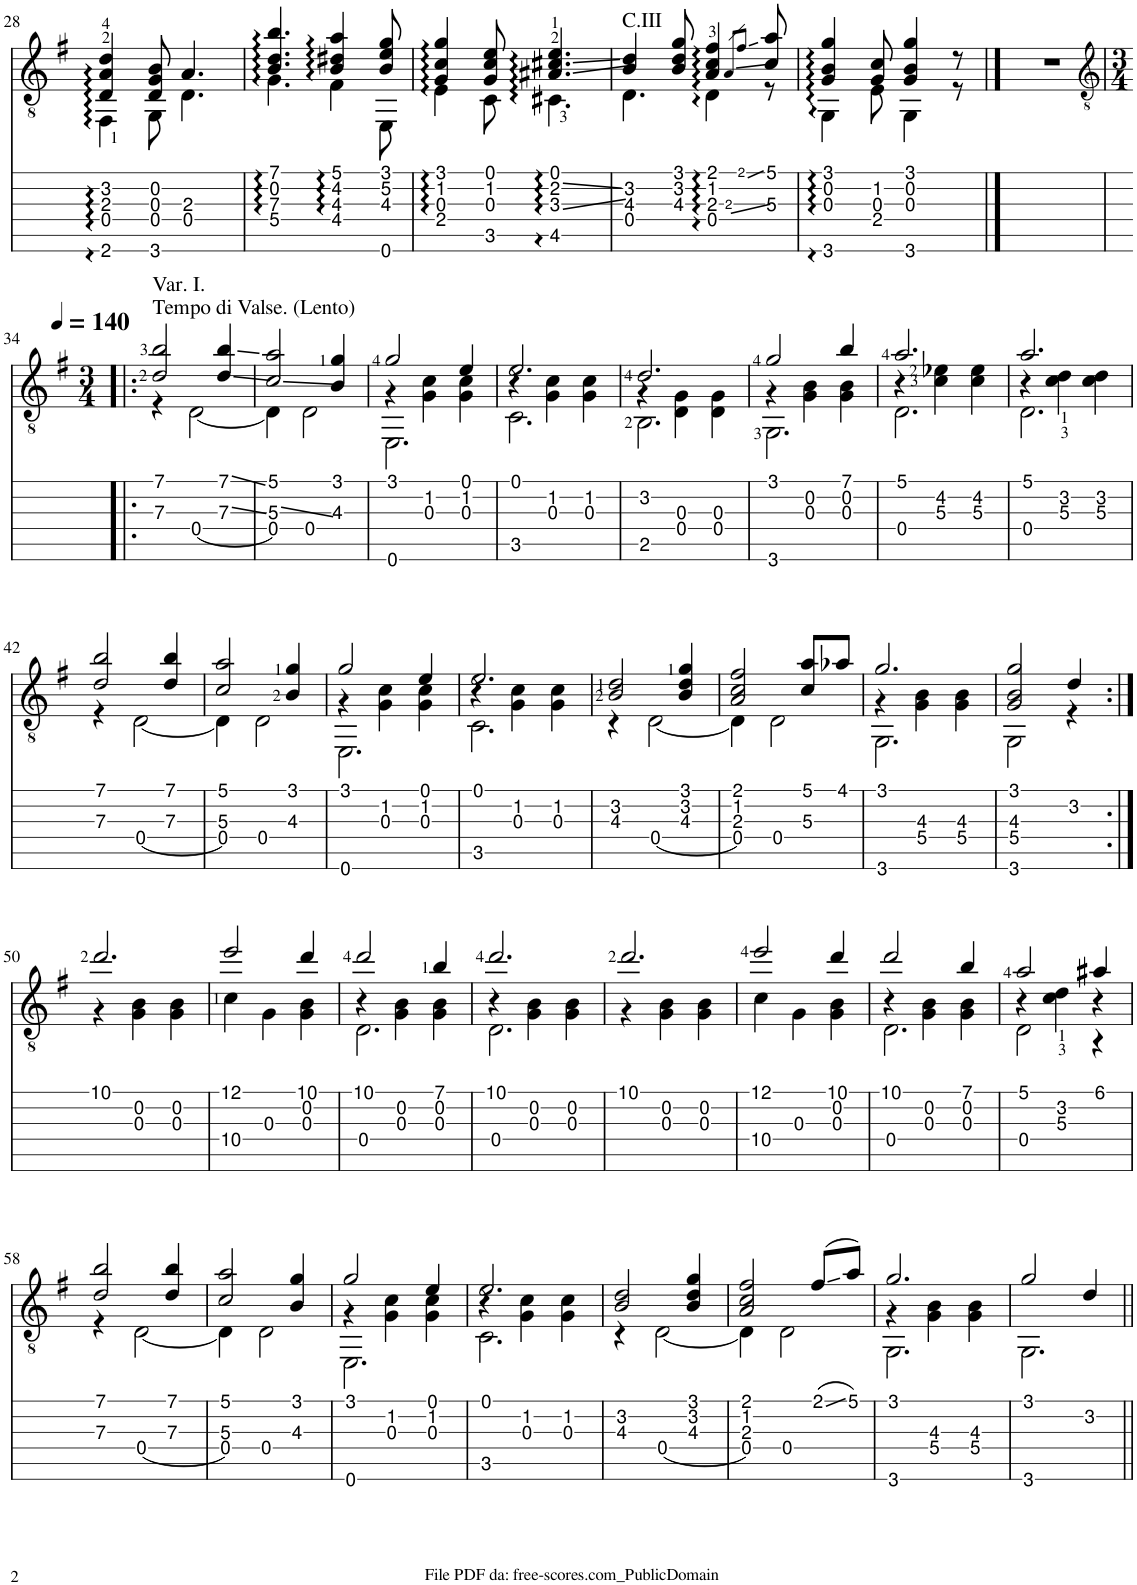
**kern	**kern
*part1	*part1
*staff2	*staff1
*I"Guitar	*
*I'Guit.	*
!!LO:PB:g=z
*	*clefGv2
*k[f#]	*k[f#]
*M6/8	*M6/8
=28	=28
*^	*^
4D 4A 4d	4FF#	4D/ 4A/ 4d/	4FF#\
8D 8G 8B	8GG	8D/ 8G/ 8B/	8GG\
4.A	4.D	4.A/	4.D\
=29	=29	=29	=29
4.d 4.B 4.b	4.G	4.B/ 4.d/ 4.b/	4.G\
4B 4d# 4a	4F#	4B/ 4d#X/ 4a/	4F#\
8B 8e 8g	8EE	8B/ 8e/ 8g/	8EE\
=30	=30	=30	=30
4G 4c 4g	4E	4G/ 4c/ 4g/	4E\
8G 8c 8e	8C	8G/ 8c/ 8e/	8C\
4.A# 4.c# 4.e	4.C#	4.A#X/ 4.c#X/ 4.e/	4.C#X\
=31	=31	=31	=31
!	!	!LO:TX:a:t=C.III	!
4B 4d	4.D	4B/ 4d/	4.D\
8B 8d 8g	.	8B/ 8d/ 8g/	.
4A 4c 4f#	4D	4A/ 4c/ 4f#/	4D\
qA	.	8qA/L	.
qf#	.	8qf#/J	.
8c 8a	8r	8c/ 8a/	8r
=32	=32	=32	=32
4G 4B 4g	4GG	4G/ 4B/ 4g/	4GG\
8G 8c	8E	8G/ 8c/	8E\
4G 4B 4g	4GG	4G/ 4B/ 4g/	4GG\
8r	8r	8r	8r
*v	*v	*	*
*	*v	*v
==33	==33
2.r	2.r
!!LO:LB:g=z
=34!|:	=34!|:
*	*clefGv2
*k[f#]	*k[f#]
*M3/4	*M3/4
*	*MM140
*^	*^
!	!	!LO:TX:a:t=Var. I.	!
!	!	!LO:TX:a:t=Tempo di Valse. (Lento)	!
2d 2b	4r	2d/ 2b/	4r
.	[2D	.	[2D\
4d 4b	.	4d/ 4b/	.
=35	=35	=35	=35
2c 2a	4D]	2c/ 2a/	4D\]
.	2D	.	2D\
4B 4g	.	4B/ 4g/	.
=36	=36	=36	=36
*	*^	*	*^
2g	4r	2.EE	2g/	4r	2.EE\
.	4G 4c	.	.	4G\ 4c\	.
4e	4G 4c	.	4e/	4G\ 4c\	.
=37	=37	=37	=37	=37	=37
2.e	4r	2.C	2.e/	4r	2.C\
.	4G 4c	.	.	4G\ 4c\	.
.	4G 4c	.	.	4G\ 4c\	.
=38	=38	=38	=38	=38	=38
2.d	4r	2.BB	2.d/	4r	2.BB\
.	4D 4G	.	.	4D\ 4G\	.
.	4D 4G	.	.	4D\ 4G\	.
=39	=39	=39	=39	=39	=39
2g	4r	2.GG	2g/	4r	2.GG\
.	4G 4B	.	.	4G\ 4B\	.
4b	4G 4B	.	4b/	4G\ 4B\	.
=40	=40	=40	=40	=40	=40
2.a	4r	2.D	2.a/	4r	2.D\
.	4c 4e-	.	.	4c\ 4e-X\	.
.	4c 4e-	.	.	4c\ 4e-\	.
=41	=41	=41	=41	=41	=41
2.a	4r	2.D	2.a/	4r	2.D\
.	4c 4d	.	.	4c\ 4d\	.
.	4c 4d	.	.	4c\ 4d\	.
*	*v	*v	*	*	*
*	*	*	*v	*v
!!LO:LB:g=z
=42	=42	=42	=42
2d 2b	4r	2d/ 2b/	4r
.	[2D	.	[2D\
4d 4b	.	4d/ 4b/	.
=43	=43	=43	=43
2c 2a	4D]	2c/ 2a/	4D\]
.	2D	.	2D\
4B 4g	.	4B/ 4g/	.
=44	=44	=44	=44
*	*^	*	*^
2g	4r	2.EE	2g/	4r	2.EE\
.	4G 4c	.	.	4G\ 4c\	.
4e	4G 4c	.	4e/	4G\ 4c\	.
=45	=45	=45	=45	=45	=45
2.e	4r	2.C	2.e/	4r	2.C\
.	4G 4c	.	.	4G\ 4c\	.
.	4G 4c	.	.	4G\ 4c\	.
*	*v	*v	*	*	*
*	*	*	*v	*v
=46	=46	=46	=46
2B 2d	4r	2B/ 2d/	4r
.	[2D	.	[2D\
4B 4d 4g	.	4B/ 4d/ 4g/	.
=47	=47	=47	=47
2A 2c 2f#	4D]	2A/ 2c/ 2f#/	4D\]
.	2D	.	2D\
8c\ 8a\L	.	8c/ 8a/L	.
8a-J	.	8a-X/J	.
=48	=48	=48	=48
*	*^	*	*^
2.g	4r	2.GG	2.g/	4r	2.GG\
.	4G 4B	.	.	4G\ 4B\	.
.	4G 4B	.	.	4G\ 4B\	.
*	*v	*v	*	*	*
*	*	*	*v	*v
=49	=49	=49	=49
2G 2B 2g	2GG	2G/ 2B/ 2g/	2GG\
4d	4r	4d/	4r
!!LO:LB:g=z	!!
=50:|!	=50:|!	=50:|!	=50:|!
2.dd	4r	2.dd/	4r
.	4G 4B	.	4G\ 4B\
.	4G 4B	.	4G\ 4B\
=51	=51	=51	=51
2ee	4c	2ee/	4c\
.	4G	.	4G\
4dd	4G 4B	4dd/	4G\ 4B\
=52	=52	=52	=52
*	*^	*	*^
2dd	4r	2.D	2dd/	4r	2.D\
.	4G 4B	.	.	4G\ 4B\	.
4b	4G 4B	.	4b/	4G\ 4B\	.
=53	=53	=53	=53	=53	=53
2.dd	4r	2.D	2.dd/	4r	2.D\
.	4G 4B	.	.	4G\ 4B\	.
.	4G 4B	.	.	4G\ 4B\	.
*	*v	*v	*	*	*
*	*	*	*v	*v
=54	=54	=54	=54
2.dd	4r	2.dd/	4r
.	4G 4B	.	4G\ 4B\
.	4G 4B	.	4G\ 4B\
=55	=55	=55	=55
2ee	4c	2ee/	4c\
.	4G	.	4G\
4dd	4G 4B	4dd/	4G\ 4B\
=56	=56	=56	=56
*	*^	*	*^
2dd	4r	2.D	2dd/	4r	2.D\
.	4G 4B	.	.	4G\ 4B\	.
4b	4G 4B	.	4b/	4G\ 4B\	.
=57	=57	=57	=57	=57	=57
2a	4r	2D	2a/	4r	2D\
.	4c 4d	.	.	4c\ 4d\	.
4a#	4r	4r	4a#X/	4r	4r
*	*v	*v	*	*	*
*	*	*	*v	*v
!!LO:LB:g=z
=58	=58	=58	=58
2d 2b	4r	2d/ 2b/	4r
.	[2D	.	[2D\
4d 4b	.	4d/ 4b/	.
=59	=59	=59	=59
2c 2a	4D]	2c/ 2a/	4D\]
.	2D	.	2D\
4B 4g	.	4B/ 4g/	.
=60	=60	=60	=60
*	*^	*	*^
2g	4r	2.EE	2g/	4r	2.EE\
.	4G 4c	.	.	4G\ 4c\	.
4e	4G 4c	.	4e/	4G\ 4c\	.
=61	=61	=61	=61	=61	=61
2.e	4r	2.C	2.e/	4r	2.C\
.	4G 4c	.	.	4G\ 4c\	.
.	4G 4c	.	.	4G\ 4c\	.
*	*v	*v	*	*	*
*	*	*	*v	*v
=62	=62	=62	=62
2B 2d	4r	2B/ 2d/	4r
.	[2D	.	[2D\
4B 4d 4g	.	4B/ 4d/ 4g/	.
=63	=63	=63	=63
2A 2c 2f#	4D]	2A/ 2c/ 2f#/	4D\]
.	2D	.	2D\
8f#L	.	(8f#/L	.
8aJ	.	8a/J)	.
=64	=64	=64	=64
*	*^	*	*^
2.g	4r	2.GG	2.g/	4r	2.GG\
.	4G 4B	.	.	4G\ 4B\	.
.	4G 4B	.	.	4G\ 4B\	.
*	*v	*v	*	*	*
*	*	*	*v	*v
=65	=65	=65	=65
2g	2.GG	2g/	2.GG\
4d	.	4d/	.
*v	*v	*	*
*	*v	*v
=||	=||
*-	*-
